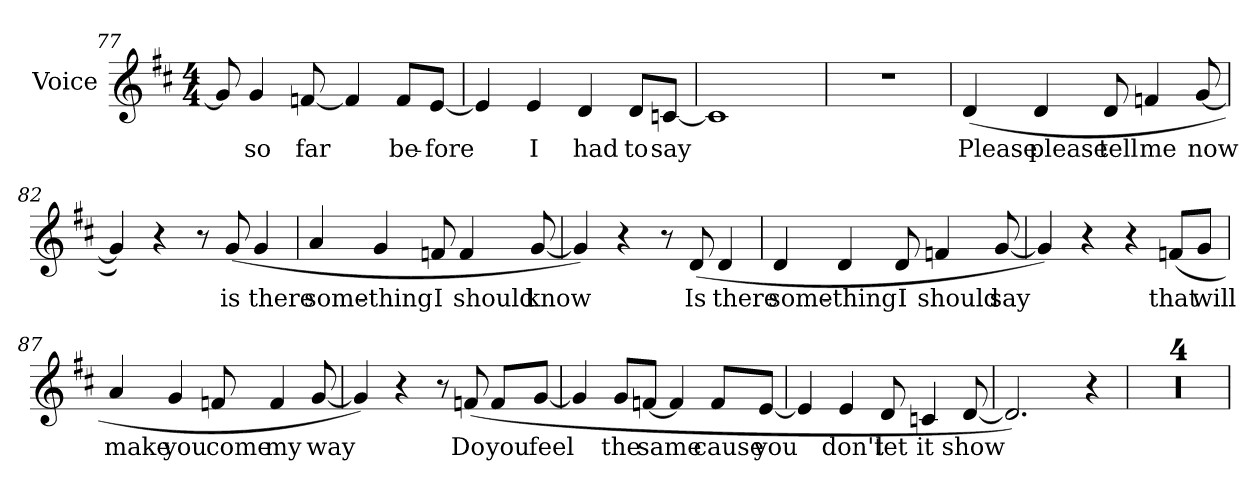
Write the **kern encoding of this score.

**kern	**text
*part1	*part1
*staff1	*staff1
*I"Voice	*
*I'Voice	*
*clefG2	*
*k[f#c#]	*
*D:	*
*M4/4	*
=77	=77
8gi/]	.
!	!LO:LY:b:color=#000000
4gi/	so
!	!LO:LY:b:color=#000000
[8fni/	far
4fi/]	.
!	!LO:LY:b:color=#000000
8fi/L	be-
!	!LO:LY:b:color=#000000
[8ei/J	-fore
=78	=78
4ei/]	.
!	!LO:LY:b:color=#000000
4ei/	I
!	!LO:LY:b:color=#000000
4di/	had
!	!LO:LY:b:color=#000000
8di/L	to
!	!LO:LY:b:color=#000000
[8cni/J	say
=79	=79
1ci]	.
=80	=80
1r	.
!!LO:PB:g=z
=81	=81
!	!LO:LY:b:color=#000000
(4di/	Please
!	!LO:LY:b:color=#000000
4di/	please
!	!LO:LY:b:color=#000000
8di/	tell
!	!LO:LY:b:color=#000000
4fni/	me
!	!LO:LY:b:color=#000000
[8gi/	now
=82	=82
4gi/])	.
4r	.
8r	.
!	!LO:LY:b:color=#000000
(8gi/	is
!	!LO:LY:b:color=#000000
4gi/	there
=83	=83
!	!LO:LY:b:color=#000000
4ai/	some-
!	!LO:LY:b:color=#000000
4gi/	-thing
!	!LO:LY:b:color=#000000
8fni/	I
!	!LO:LY:b:color=#000000
4fi/	should
!	!LO:LY:b:color=#000000
[8gi/	know
=84	=84
4gi/])	.
4r	.
8r	.
!	!LO:LY:b:color=#000000
(8di/	Is
!	!LO:LY:b:color=#000000
4di/	there
!!LO:LB:g=z
=85	=85
!	!LO:LY:b:color=#000000
4di/	some-
!	!LO:LY:b:color=#000000
4di/	-thing
!	!LO:LY:b:color=#000000
8di/	I
!	!LO:LY:b:color=#000000
4fni/	should
!	!LO:LY:b:color=#000000
[8gi/	say
=86	=86
4gi/])	.
4r	.
4r	.
!	!LO:LY:b:color=#000000
(8fni/L	that
!	!LO:LY:b:color=#000000
8gi/J	will
=87	=87
!	!LO:LY:b:color=#000000
4ai/	make
!	!LO:LY:b:color=#000000
4gi/	you
!	!LO:LY:b:color=#000000
8fni/	come
!	!LO:LY:b:color=#000000
4fi/	my
!	!LO:LY:b:color=#000000
[8gi/	way
=88	=88
4gi/])	.
4r	.
8r	.
!	!LO:LY:b:color=#000000
(8fni/	Do
!	!LO:LY:b:color=#000000
8fi/L	you
!	!LO:LY:b:color=#000000
[8gi/J	feel
!!LO:LB:g=z
=89	=89
4gi/]	.
!	!LO:LY:b:color=#000000
8gi/L	the
!	!LO:LY:b:color=#000000
[8fni/J	same
4fi/]	.
!	!LO:LY:b:color=#000000
8fi/L	cause
!	!LO:LY:b:color=#000000
[8ei/J	you
=90	=90
4ei/]	.
!	!LO:LY:b:color=#000000
4ei/	don't
!	!LO:LY:b:color=#000000
8di/	let
!	!LO:LY:b:color=#000000
4cni/	it
!	!LO:LY:b:color=#000000
[8di/	show
=91	=91
2.di/])	.
4r	.
=92	=92
1r	.
=93	=93
1r	.
=94	=94
1r	.
=95	=95
1r	.
=	=
*-	*-
